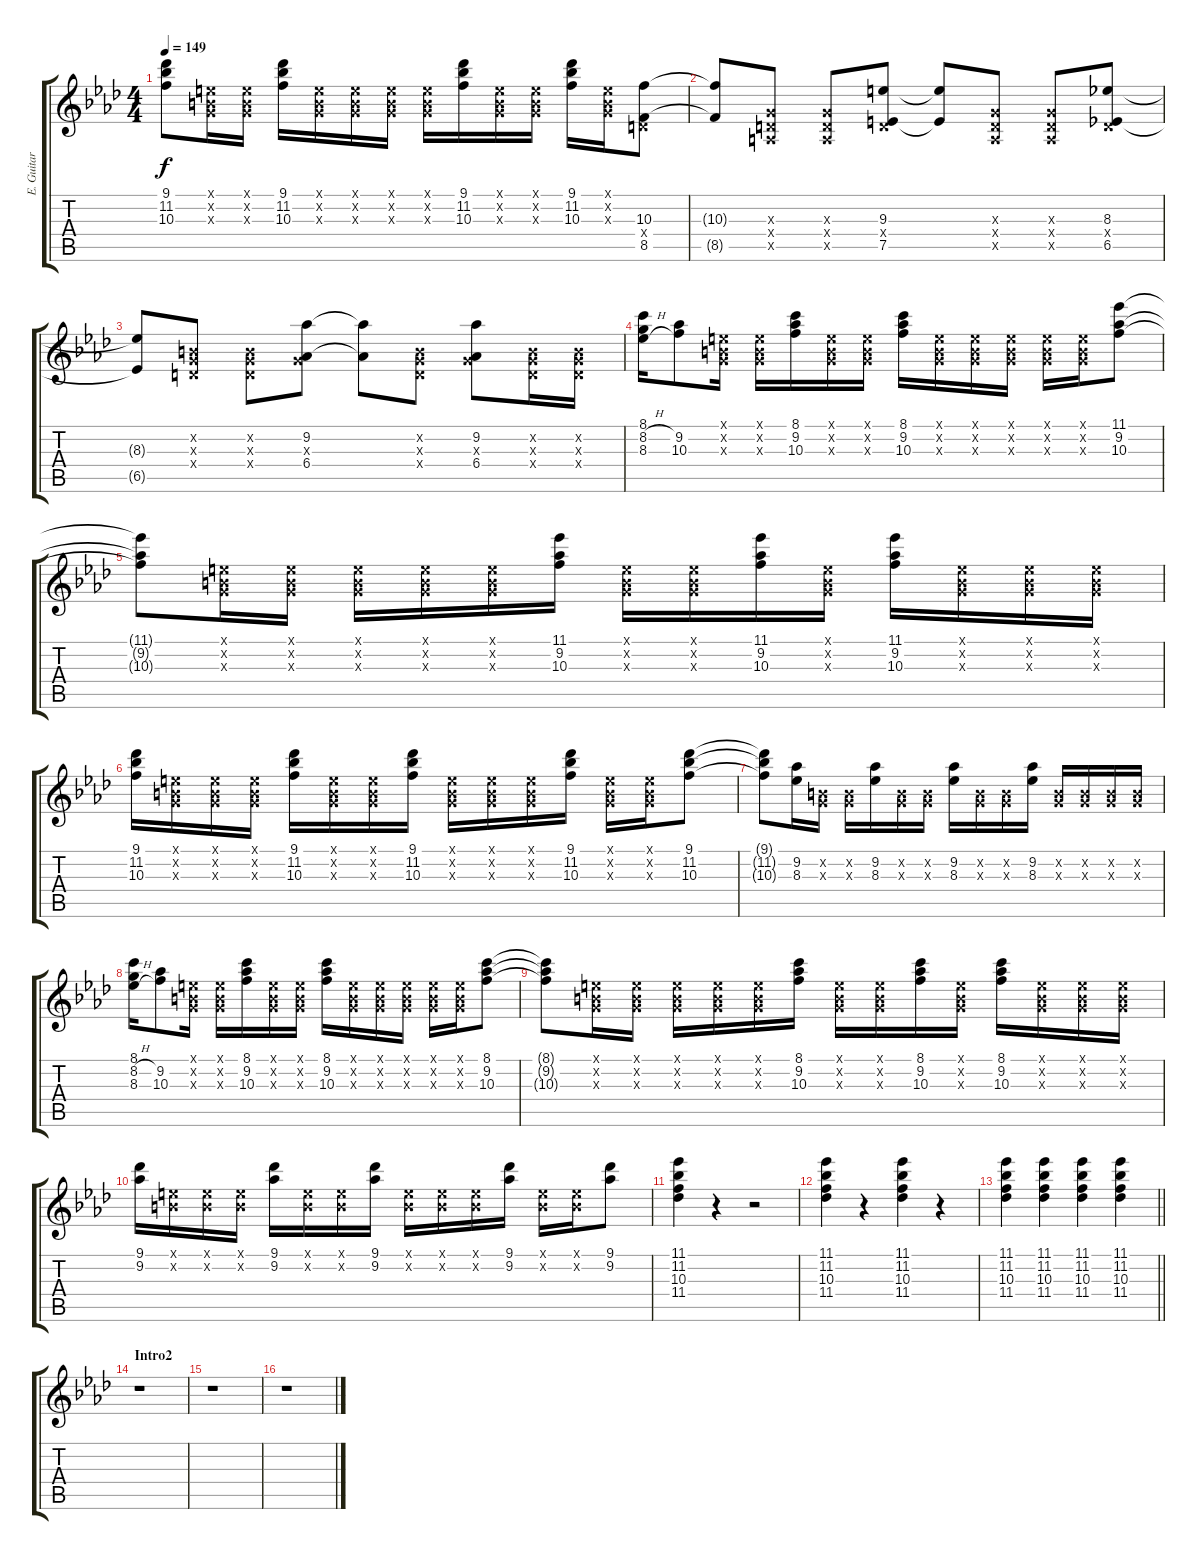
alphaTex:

\track ("E. Guitar II" "E. Guitar ") {instrument electricguitarjazz}
\staff {score tabs}
\tuning (E4 B3 G3 D3 A2 E2) {hide}
\ts (4 4)
\tempo 149
\clef g2
\ks ab
(9.1{t} 11.2{t} 10.3{t}).8{dy f} (0.1{x} 0.2{x} 0.3{x}).16 (0.1{x} 0.2{x} 0.3{x}).16 (9.1 11.2 10.3).16 (0.1{x} 0.2{x} 0.3{x}).16 (0.1{x} 0.2{x} 0.3{x}).16 (0.1{x} 0.2{x} 0.3{x}).16 (0.1{x} 0.2{x} 0.3{x}).16 (9.1 11.2 10.3).16 (0.1{x} 0.2{x} 0.3{x}).16 (0.1{x} 0.2{x} 0.3{x}).16 (9.1 11.2 10.3).16 (0.1{x} 0.2{x} 0.3{x}).16 (10.3 0.4{x} 8.5).8 |
(10.3{t} 8.5{t}).8 (0.3{x} 0.4{x} 0.5{x}).8 (0.3{x} 0.4{x} 0.5{x}).8 (9.3 0.4{x} 7.5).8 (9.3{t} 7.5{t}).8 (0.3{x} 0.4{x} 0.5{x}).8 (0.3{x} 0.4{x} 0.5{x}).8 (8.3 0.4{x} 6.5).8 |
(8.3{t} 6.5{t}).8 (0.2{x} 0.3{x} 0.4{x}).8 (0.2{x} 0.3{x} 0.4{x}).8 (9.2 0.3{x} 6.4).8 (9.2{t} 6.4{t}).8 (0.2{x} 0.3{x} 0.4{x}).8 (9.2 0.3{x} 6.4).8 (0.2{x} 0.3{x} 0.4{x}).16 (0.2{x} 0.3{x} 0.4{x}).16 |
(8.1 8.2{h} 8.3{h}).16 (9.2 10.3).8 (0.1{x} 0.2{x} 0.3{x}).16 (0.1{x} 0.2{x} 0.3{x}).16 (8.1 9.2 10.3).16 (0.1{x} 0.2{x} 0.3{x}).16 (0.1{x} 0.2{x} 0.3{x}).16 (8.1 9.2 10.3).16 (0.1{x} 0.2{x} 0.3{x}).16 (0.1{x} 0.2{x} 0.3{x}).16 (0.1{x} 0.2{x} 0.3{x}).16 (0.1{x} 0.2{x} 0.3{x}).16 (0.1{x} 0.2{x} 0.3{x}).16 (11.1 9.2 10.3).8 |
(11.1{t} 9.2{t} 10.3{t}).8 (0.1{x} 0.2{x} 0.3{x}).16 (0.1{x} 0.2{x} 0.3{x}).16 (0.1{x} 0.2{x} 0.3{x}).16 (0.1{x} 0.2{x} 0.3{x}).16 (0.1{x} 0.2{x} 0.3{x}).16 (11.1 9.2 10.3).16 (0.1{x} 0.2{x} 0.3{x}).16 (0.1{x} 0.2{x} 0.3{x}).16 (11.1 9.2 10.3).16 (0.1{x} 0.2{x} 0.3{x}).16 (11.1 9.2 10.3).16 (0.1{x} 0.2{x} 0.3{x}).16 (0.1{x} 0.2{x} 0.3{x}).16 (0.1{x} 0.2{x} 0.3{x}).16 |
(9.1 11.2 10.3).16 (0.1{x} 0.2{x} 0.3{x}).16 (0.1{x} 0.2{x} 0.3{x}).16 (0.1{x} 0.2{x} 0.3{x}).16 (9.1 11.2 10.3).16 (0.1{x} 0.2{x} 0.3{x}).16 (0.1{x} 0.2{x} 0.3{x}).16 (9.1 11.2 10.3).16 (0.1{x} 0.2{x} 0.3{x}).16 (0.1{x} 0.2{x} 0.3{x}).16 (0.1{x} 0.2{x} 0.3{x}).16 (9.1 11.2 10.3).16 (0.1{x} 0.2{x} 0.3{x}).16 (0.1{x} 0.2{x} 0.3{x}).16 (9.1 11.2 10.3).8 |
(9.1{t} 11.2{t} 10.3{t}).8 (9.2 8.3).16 (0.2{x} 0.3{x}).16 (0.2{x} 0.3{x}).16 (9.2 8.3).16 (0.2{x} 0.3{x}).16 (0.2{x} 0.3{x}).16 (9.2 8.3).16 (0.2{x} 0.3{x}).16 (0.2{x} 0.3{x}).16 (9.2 8.3).16 (0.2{x} 0.3{x}).16 (0.2{x} 0.3{x}).16 (0.2{x} 0.3{x}).16 (0.2{x} 0.3{x}).16 |
(8.1 8.2{h} 8.3{h}).16 (9.2 10.3).8 (0.1{x} 0.2{x} 0.3{x}).16 (0.1{x} 0.2{x} 0.3{x}).16 (8.1 9.2 10.3).16 (0.1{x} 0.2{x} 0.3{x}).16 (0.1{x} 0.2{x} 0.3{x}).16 (8.1 9.2 10.3).16 (0.1{x} 0.2{x} 0.3{x}).16 (0.1{x} 0.2{x} 0.3{x}).16 (0.1{x} 0.2{x} 0.3{x}).16 (0.1{x} 0.2{x} 0.3{x}).16 (0.1{x} 0.2{x} 0.3{x}).16 (8.1 9.2 10.3).8 |
(8.1{t} 9.2{t} 10.3{t}).8 (0.1{x} 0.2{x} 0.3{x}).16 (0.1{x} 0.2{x} 0.3{x}).16 (0.1{x} 0.2{x} 0.3{x}).16 (0.1{x} 0.2{x} 0.3{x}).16 (0.1{x} 0.2{x} 0.3{x}).16 (8.1 9.2 10.3).16 (0.1{x} 0.2{x} 0.3{x}).16 (0.1{x} 0.2{x} 0.3{x}).16 (8.1 9.2 10.3).16 (0.1{x} 0.2{x} 0.3{x}).16 (8.1 9.2 10.3).16 (0.1{x} 0.2{x} 0.3{x}).16 (0.1{x} 0.2{x} 0.3{x}).16 (0.1{x} 0.2{x} 0.3{x}).16 |
(9.1 9.2).16 (0.1{x} 0.2{x}).16 (0.1{x} 0.2{x}).16 (0.1{x} 0.2{x}).16 (9.1 9.2).16 (0.1{x} 0.2{x}).16 (0.1{x} 0.2{x}).16 (9.1 9.2).16 (0.1{x} 0.2{x}).16 (0.1{x} 0.2{x}).16 (0.1{x} 0.2{x}).16 (9.1 9.2).16 (0.1{x} 0.2{x}).16 (0.1{x} 0.2{x}).16 (9.1 9.2).8 |
(11.1 11.2 10.3 11.4).4 r.4 r.2 |
(11.1 11.2 10.3 11.4).4 r.4 (11.1 11.2 10.3 11.4).4 r.4 |
\barLineRight lightlight
(11.1 11.2 10.3 11.4).4 (11.1 11.2 10.3 11.4).4 (11.1 11.2 10.3 11.4).4 (11.1 11.2 10.3 11.4).4 |
\section ("" "Intro2")
r.1 |
r.1 |
r.1
